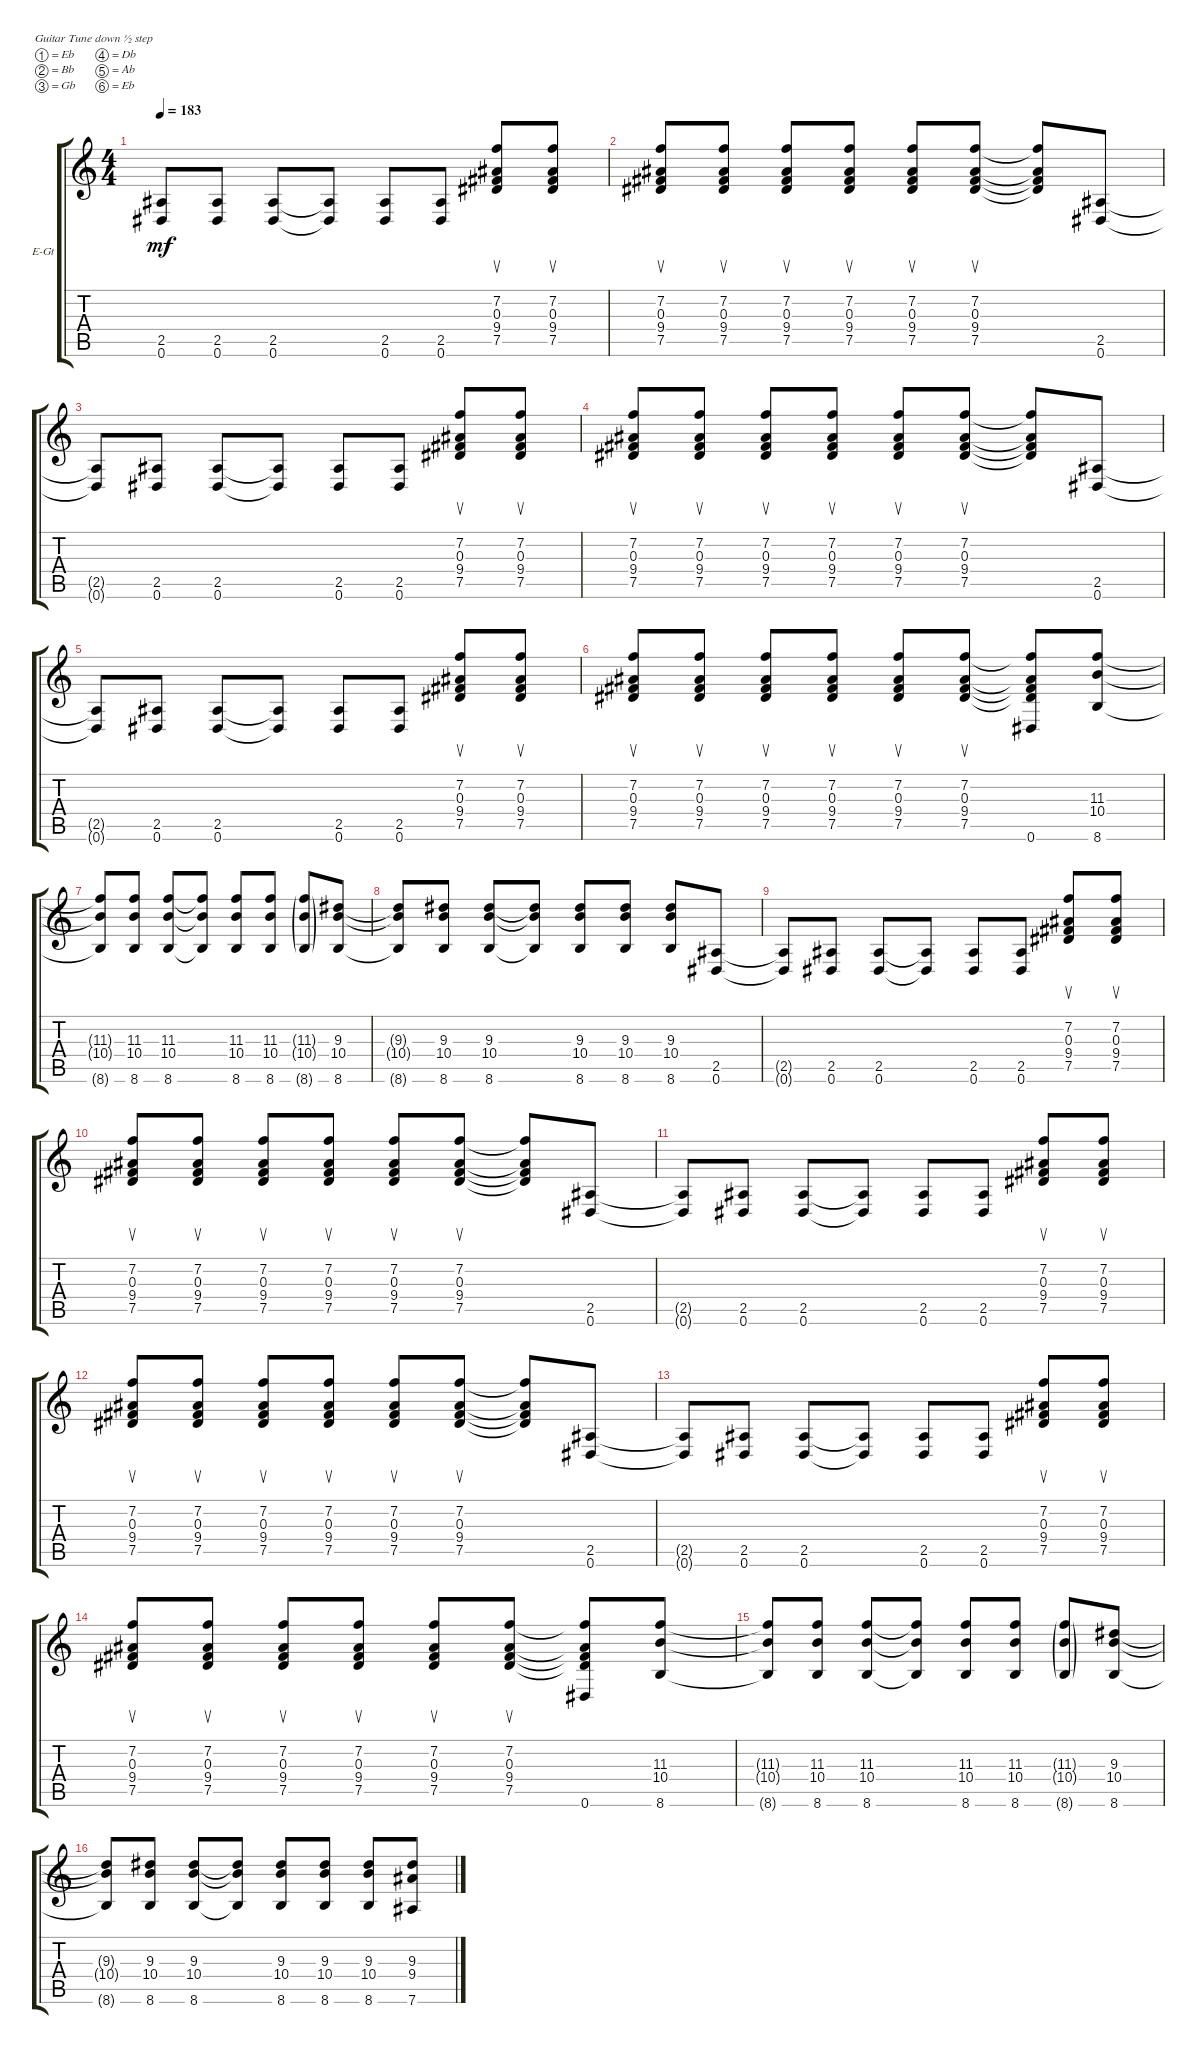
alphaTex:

\bracketExtendMode groupsimilarinstruments
\firstSystemTrackNameOrientation horizontal
\otherSystemsTrackNameOrientation horizontal
\track ("left" "E-Gt") {instrument distortionguitar}
\staff {score tabs}
\tuning (Eb4 Bb3 Gb3 Db3 Ab2 Eb2)
\ts (4 4)
\tempo 183
\clef g2
\ks c
(2.5{t} 0.6{t}).8{dy mf} (0.6 2.5).8 (0.6 2.5).8 (2.5{t} 0.6{t}).8 (0.6 2.5).8 (2.5 0.6).8 (7.5 9.4 0.3 7.2).8{su} (7.5 9.4 0.3 7.2).8{su} |
(7.5 9.4 0.3 7.2).8{su} (7.5 9.4 0.3 7.2).8{su} (7.5 9.4 0.3 7.2).8{su} (7.5 9.4 0.3 7.2).8{su} (7.5 9.4 0.3 7.2).8{su} (7.5 9.4 0.3 7.2).8{su} (7.5{t} 9.4{t} 0.3{t} 7.2{t}).8 (0.6 2.5).8 |
(2.5{t} 0.6{t}).8 (0.6 2.5).8 (0.6 2.5).8 (2.5{t} 0.6{t}).8 (0.6 2.5).8 (2.5 0.6).8 (7.5 9.4 0.3 7.2).8{su} (7.5 9.4 0.3 7.2).8{su} |
(7.5 9.4 0.3 7.2).8{su} (7.5 9.4 0.3 7.2).8{su} (7.5 9.4 0.3 7.2).8{su} (7.5 9.4 0.3 7.2).8{su} (7.5 9.4 0.3 7.2).8{su} (7.5 9.4 0.3 7.2).8{su} (7.5{t} 9.4{t} 0.3{t} 7.2{t}).8 (0.6 2.5).8 |
(2.5{t} 0.6{t}).8 (0.6 2.5).8 (0.6 2.5).8 (2.5{t} 0.6{t}).8 (0.6 2.5).8 (2.5 0.6).8 (7.5 9.4 0.3 7.2).8{su} (7.5 9.4 0.3 7.2).8{su} |
(7.5 9.4 0.3 7.2).8{su} (7.5 9.4 0.3 7.2).8{su} (7.5 9.4 0.3 7.2).8{su} (7.5 9.4 0.3 7.2).8{su} (7.5 9.4 0.3 7.2).8{su} (7.5 9.4 0.3 7.2).8{su} (7.5{t} 9.4{t} 0.3{t} 7.2{t} 0.6).8 (8.6 10.4 11.3).8 |
(8.6{t} 10.4{t} 11.3{t}).8 (8.6 10.4 11.3).8 (8.6 10.4 11.3).8 (8.6{t} 10.4{t} 11.3{t}).8 (8.6 10.4 11.3).8 (8.6 10.4 11.3).8 (8.6{g} 10.4{g} 11.3{g}).8 (8.6 10.4 9.3).8 |
(8.6{t} 10.4{t} 9.3{t}).8 (8.6 10.4 9.3).8 (8.6 10.4 9.3).8 (8.6{t} 10.4{t} 9.3{t}).8 (8.6 10.4 9.3).8 (8.6 10.4 9.3).8 (8.6 10.4 9.3).8 (0.6 2.5).8 |
(2.5{t} 0.6{t}).8 (0.6 2.5).8 (0.6 2.5).8 (2.5{t} 0.6{t}).8 (0.6 2.5).8 (2.5 0.6).8 (7.5 9.4 0.3 7.2).8{su} (7.5 9.4 0.3 7.2).8{su} |
(7.5 9.4 0.3 7.2).8{su} (7.5 9.4 0.3 7.2).8{su} (7.5 9.4 0.3 7.2).8{su} (7.5 9.4 0.3 7.2).8{su} (7.5 9.4 0.3 7.2).8{su} (7.5 9.4 0.3 7.2).8{su} (7.5{t} 9.4{t} 0.3{t} 7.2{t}).8 (0.6 2.5).8 |
(2.5{t} 0.6{t}).8 (0.6 2.5).8 (0.6 2.5).8 (2.5{t} 0.6{t}).8 (0.6 2.5).8 (2.5 0.6).8 (7.5 9.4 0.3 7.2).8{su} (7.5 9.4 0.3 7.2).8{su} |
(7.5 9.4 0.3 7.2).8{su} (7.5 9.4 0.3 7.2).8{su} (7.5 9.4 0.3 7.2).8{su} (7.5 9.4 0.3 7.2).8{su} (7.5 9.4 0.3 7.2).8{su} (7.5 9.4 0.3 7.2).8{su} (7.5{t} 9.4{t} 0.3{t} 7.2{t}).8 (0.6 2.5).8 |
(2.5{t} 0.6{t}).8 (0.6 2.5).8 (0.6 2.5).8 (2.5{t} 0.6{t}).8 (0.6 2.5).8 (2.5 0.6).8 (7.5 9.4 0.3 7.2).8{su} (7.5 9.4 0.3 7.2).8{su} |
(7.5 9.4 0.3 7.2).8{su} (7.5 9.4 0.3 7.2).8{su} (7.5 9.4 0.3 7.2).8{su} (7.5 9.4 0.3 7.2).8{su} (7.5 9.4 0.3 7.2).8{su} (7.5 9.4 0.3 7.2).8{su} (7.5{t} 9.4{t} 0.3{t} 7.2{t} 0.6).8 (8.6 10.4 11.3).8 |
(8.6{t} 10.4{t} 11.3{t}).8 (8.6 10.4 11.3).8 (8.6 10.4 11.3).8 (8.6{t} 10.4{t} 11.3{t}).8 (8.6 10.4 11.3).8 (8.6 10.4 11.3).8 (8.6{g} 10.4{g} 11.3{g}).8 (8.6 10.4 9.3).8 |
(8.6{t} 10.4{t} 9.3{t}).8 (8.6 10.4 9.3).8 (8.6 10.4 9.3).8 (8.6{t} 10.4{t} 9.3{t}).8 (8.6 10.4 9.3).8 (8.6 10.4 9.3).8 (8.6 10.4 9.3).8 (7.6 9.4 9.3).8
